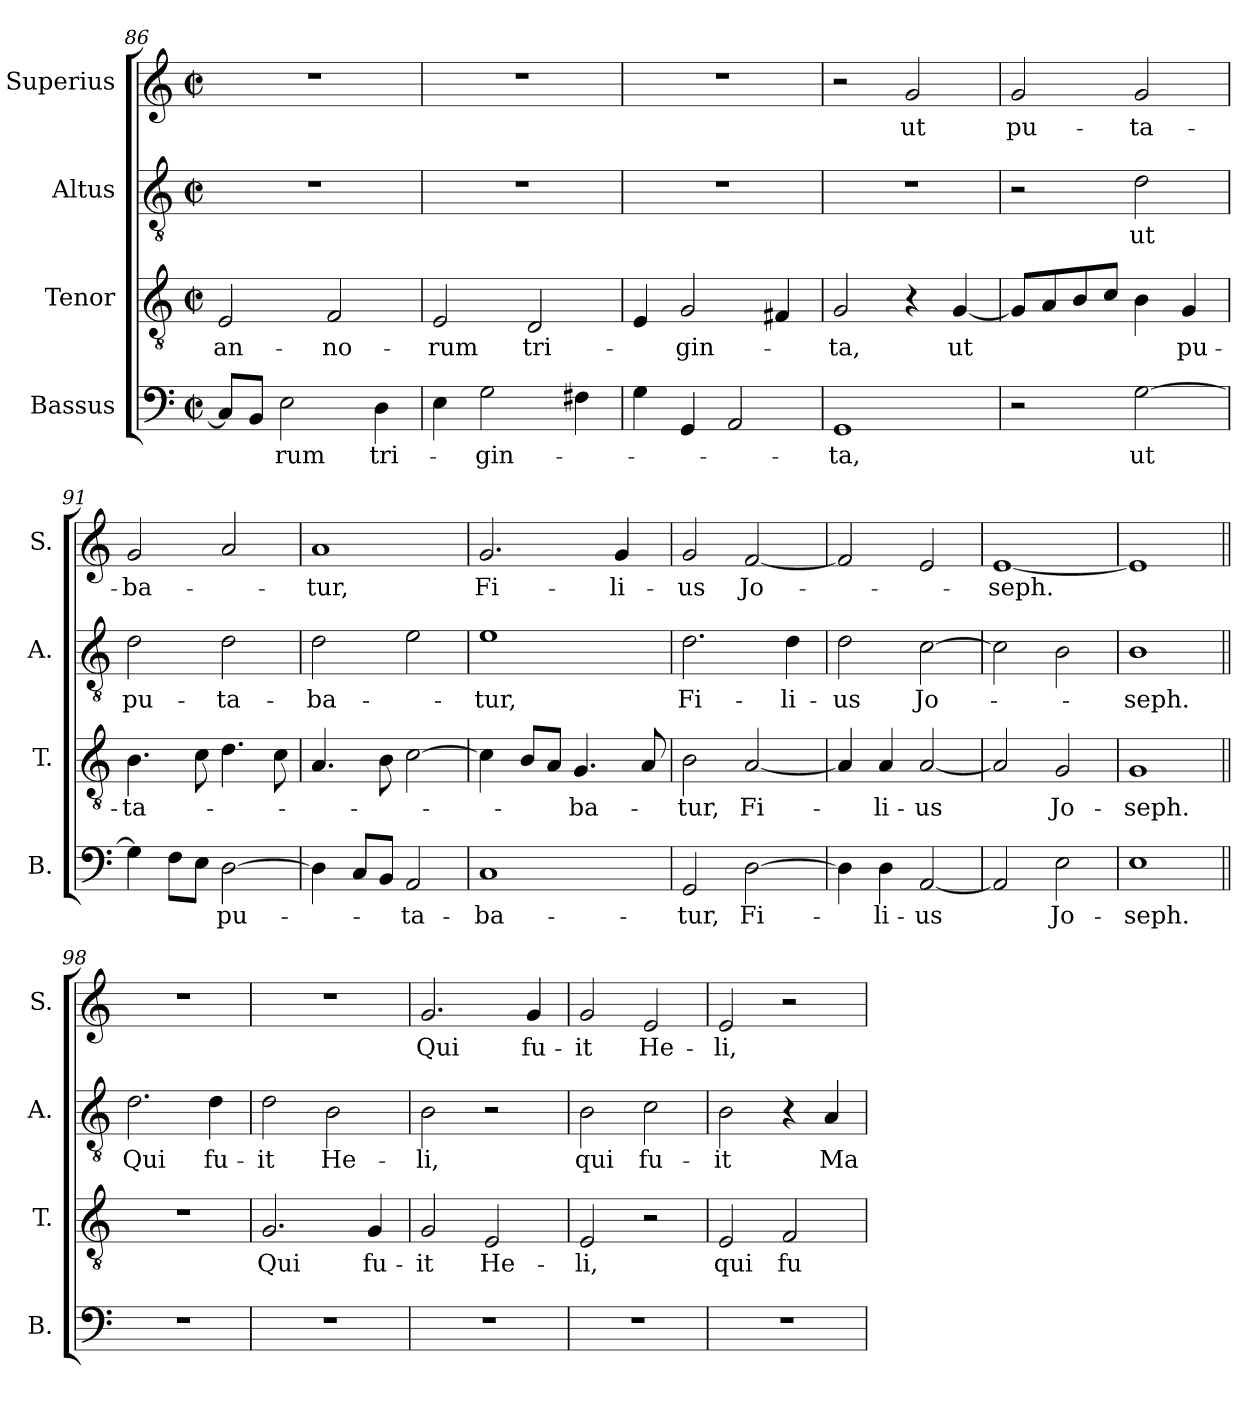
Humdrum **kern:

**kern	**text	**kern	**text	**kern	**text	**kern	**text
*part4	*part4	*part3	*part3	*part2	*part2	*part1	*part1
*staff4	*staff4	*staff3	*staff3	*staff2	*staff2	*staff1	*staff1
*I"Bassus	*	*I"Tenor	*	*I"Altus	*	*I"Superius	*
*I'B.	*	*I'T.	*	*I'A.	*	*I'S.	*
*clefF4	*	*clefGv2	*	*clefGv2	*	*clefG2	*
*	*	*ITrd7c12	*	*ITrd7c12	*	*	*
*M2/2	*	*M2/2	*	*M2/2	*	*M2/2	*
*met(c|)	*	*met(c|)	*	*met(c|)	*	*met(c|)	*
=86	=86	=86	=86	=86	=86	=86	=86
!	!	!	!LO:LY:b	!	!	!	!
8CL]	.	2EE/	an-	1r	.	1r	.
8BBJ	.	.	.	.	.	.	.
!	!LO:LY:b	!	!	!	!	!	!
2E\	-rum	.	.	.	.	.	.
!	!	!	!LO:LY:b	!	!	!	!
.	.	2FF/	-no-	.	.	.	.
!	!LO:LY:b	!	!	!	!	!	!
4D\	tri-	.	.	.	.	.	.
!!LO:PB:g=z
=87	=87	=87	=87	=87	=87	=87	=87
!	!	!	!LO:LY:b	!	!	!	!
4E\	.	2EE/	-rum	1r	.	1r	.
!	!LO:LY:b	!	!	!	!	!	!
2G\	-gin-	.	.	.	.	.	.
!	!	!	!LO:LY:b	!	!	!	!
.	.	2DD/	tri-	.	.	.	.
4F#X\	.	.	.	.	.	.	.
=88	=88	=88	=88	=88	=88	=88	=88
4G\	.	4EE/	.	1r	.	1r	.
!	!	!	!LO:LY:b	!	!	!	!
4GG/	.	2GG/	-gin-	.	.	.	.
2AA/	.	.	.	.	.	.	.
.	.	4FF#X/	.	.	.	.	.
=89	=89	=89	=89	=89	=89	=89	=89
!	!LO:LY:b	!	!LO:LY:b	!	!	!	!
1GG	-ta,	2GG/	-ta,	1r	.	2r	.
!	!	!	!	!	!	!	!LO:LY:b
.	.	4r	.	.	.	2g/	ut
!	!	!	!LO:LY:b	!	!	!	!
.	.	[4GG/	ut	.	.	.	.
=90	=90	=90	=90	=90	=90	=90	=90
!	!	!	!	!	!	!	!LO:LY:b
2r	.	8GGL]	.	2r	.	2g/	pu-
.	.	8AA	.	.	.	.	.
.	.	8BB	.	.	.	.	.
.	.	8CJ	.	.	.	.	.
!	!LO:LY:b	!	!	!	!LO:LY:b	!	!LO:LY:b
[2G\	ut	4BB\	.	2D\	ut	2g/	-ta-
!	!	!	!LO:LY:b	!	!	!	!
.	.	4GG/	pu-	.	.	.	.
=91	=91	=91	=91	=91	=91	=91	=91
!	!	!	!LO:LY:b	!	!LO:LY:b	!	!LO:LY:b
4G\]	.	4.BB\	-ta-	2D\	pu-	2g/	-ba-
8FL	.	.	.	.	.	.	.
8EJ	.	8C\	.	.	.	.	.
!	!LO:LY:b	!	!	!	!LO:LY:b	!	!
[2D\	pu-	4.D\	.	2D\	-ta-	2a/	.
.	.	8C\	.	.	.	.	.
!!LO:LB:g=z
=92	=92	=92	=92	=92	=92	=92	=92
!	!	!	!	!	!LO:LY:b	!	!LO:LY:b
4D\]	.	4.AA/	.	2D\	-ba-	1a	-tur,
8CL	.	.	.	.	.	.	.
8BBJ	.	8BB\	.	.	.	.	.
!	!LO:LY:b	!	!	!	!	!	!
2AA/	-ta-	[2C\	.	2E\	.	.	.
=93	=93	=93	=93	=93	=93	=93	=93
!	!LO:LY:b	!	!	!	!LO:LY:b	!	!LO:LY:b
1C	-ba-	4C\]	.	1E	-tur,	2.g/	Fi-
.	.	8BBL	.	.	.	.	.
.	.	8AAJ	.	.	.	.	.
!	!	!	!LO:LY:b	!	!	!	!
.	.	4.GG/	-ba-	.	.	.	.
!	!	!	!	!	!	!	!LO:LY:b
.	.	.	.	.	.	4g/	-li-
.	.	8AA/	.	.	.	.	.
=94	=94	=94	=94	=94	=94	=94	=94
!	!LO:LY:b	!	!LO:LY:b	!	!LO:LY:b	!	!LO:LY:b
2GG/	-tur,	2BB\	-tur,	2.D\	Fi-	2g/	-us
!	!LO:LY:b	!	!LO:LY:b	!	!	!	!LO:LY:b
[2D\	Fi-	[2AA/	Fi-	.	.	[2f/	Jo-
!	!	!	!	!	!LO:LY:b	!	!
.	.	.	.	4D\	-li-	.	.
=95	=95	=95	=95	=95	=95	=95	=95
!	!	!	!	!	!LO:LY:b	!	!
4D\]	.	4AA/]	.	2D\	-us	2f/]	.
!	!LO:LY:b	!	!LO:LY:b	!	!	!	!
4D\	-li-	4AA/	-li-	.	.	.	.
!	!LO:LY:b	!	!LO:LY:b	!	!LO:LY:b	!	!
[2AA/	-us	[2AA/	-us	[2C\	Jo-	2e/	.
=96	=96	=96	=96	=96	=96	=96	=96
!	!	!	!	!	!	!	!LO:LY:b
2AA/]	.	2AA/]	.	2C\]	.	[1e	-seph.
!	!LO:LY:b	!	!LO:LY:b	!	!	!	!
2E\	Jo-	2GG/	Jo-	2BB\	.	.	.
=97	=97	=97	=97	=97	=97	=97	=97
!	!LO:LY:b	!	!LO:LY:b	!	!LO:LY:b	!	!
1E	-seph.	1GG	-seph.	1BB	-seph.	1e]	.
!!LO:LB:g=z
=98||	=98||	=98||	=98||	=98||	=98||	=98||	=98||
!	!	!	!	!	!LO:LY:b	!	!
1r	.	1r	.	2.D\	Qui	1r	.
!	!	!	!	!	!LO:LY:b	!	!
.	.	.	.	4D\	fu-	.	.
=99	=99	=99	=99	=99	=99	=99	=99
!	!	!	!LO:LY:b	!	!LO:LY:b	!	!
1r	.	2.GG/	Qui	2D\	-it	1r	.
!	!	!	!	!	!LO:LY:b	!	!
.	.	.	.	2BB\	He-	.	.
!	!	!	!LO:LY:b	!	!	!	!
.	.	4GG/	fu-	.	.	.	.
=100	=100	=100	=100	=100	=100	=100	=100
!	!	!	!LO:LY:b	!	!LO:LY:b	!	!LO:LY:b
1r	.	2GG/	-it	2BB\	-li,	2.g/	Qui
!	!	!	!LO:LY:b	!	!	!	!
.	.	2EE/	He-	2r	.	.	.
!	!	!	!	!	!	!	!LO:LY:b
.	.	.	.	.	.	4g/	fu-
=101	=101	=101	=101	=101	=101	=101	=101
!	!	!	!LO:LY:b	!	!LO:LY:b	!	!LO:LY:b
1r	.	2EE/	-li,	2BB\	qui	2g/	-it
!	!	!	!	!	!LO:LY:b	!	!LO:LY:b
.	.	2r	.	2C\	fu-	2e/	He-
=102	=102	=102	=102	=102	=102	=102	=102
!	!	!	!LO:LY:b	!	!LO:LY:b	!	!LO:LY:b
1r	.	2EE/	qui	2BB\	-it	2e/	-li,
!	!	!	!LO:LY:b	!	!	!	!
.	.	2FF/	fu-	4r	.	2r	.
!	!	!	!	!	!LO:LY:b	!	!
.	.	.	.	4AA/	Ma-	.	.
=	=	=	=	=	=	=	=
*-	*-	*-	*-	*-	*-	*-	*-
